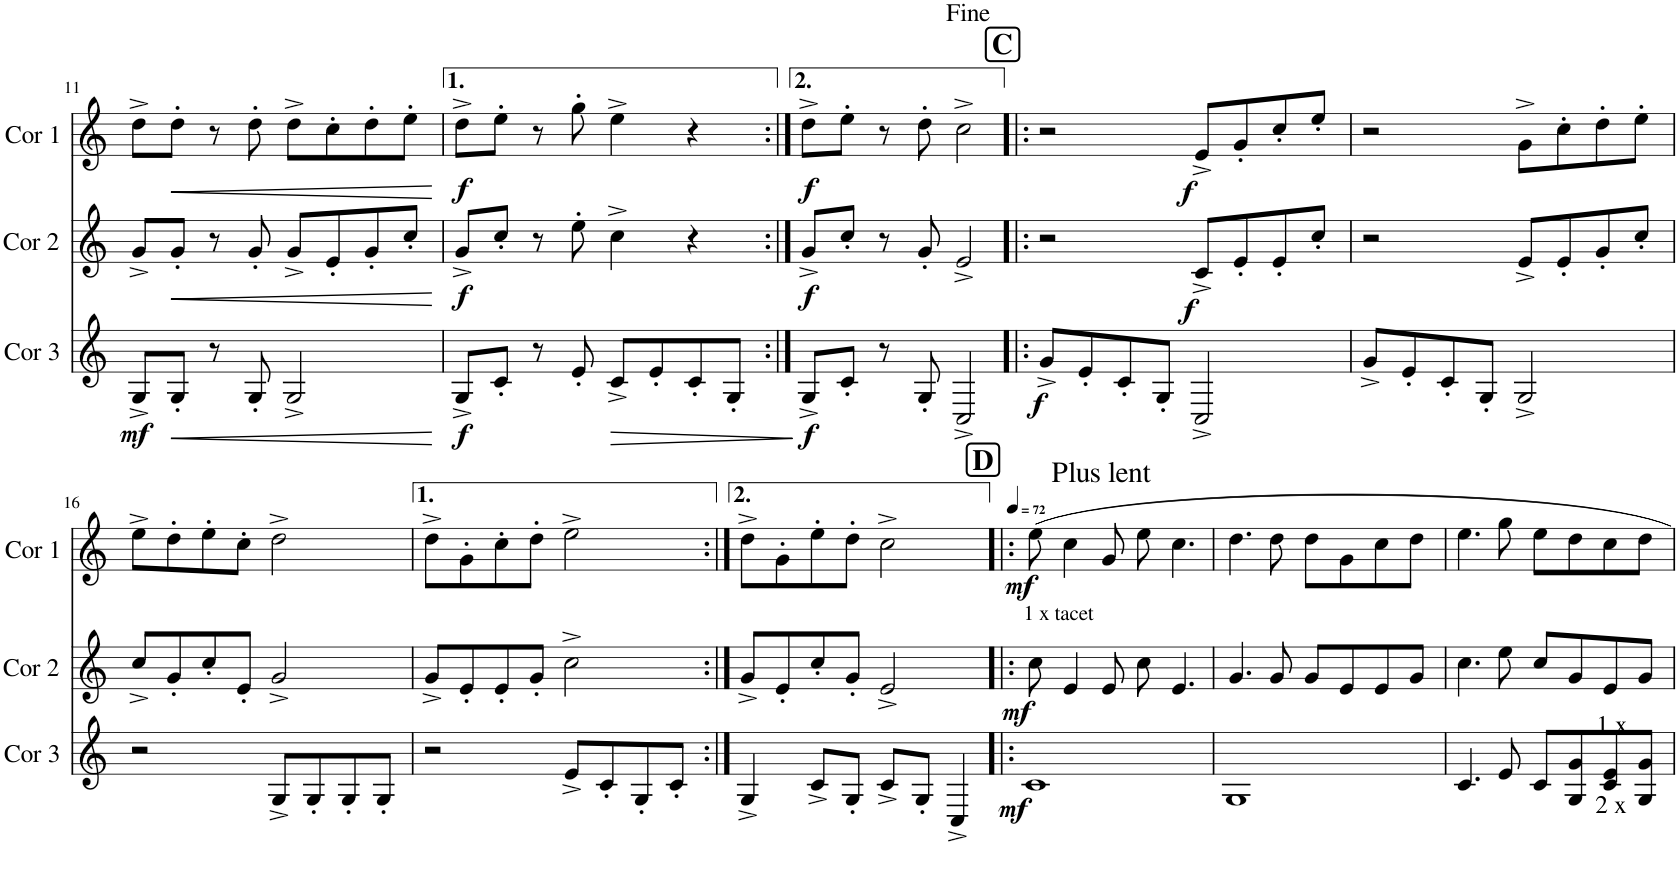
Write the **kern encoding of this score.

**kern	**dynam	**kern	**dynam	**kern	**dynam
*part3	*part3	*part2	*part2	*part1	*part1
*staff3	*staff3	*staff2	*staff2	*staff1	*staff1
*I"Cor 3	*	*I"Cor 2	*	*I"Cor 1	*
*I'Cor 3	*	*I'Cor 2	*	*I'Cor 1	*
!!LO:PB:g=z
*clefG2	*	*clefG2	*	*clefG2	*
*Trd4c7	*	*Trd4c7	*	*Trd4c7	*
*k[]	*	*k[]	*	*k[]	*
*M4/4	*	*M4/4	*	*M4/4	*
=11	=11	=11	=11	=11	=11
!	!LO:DY:b	!	!	!	!
8G^/L	mf	8g^/L	.	8dd^\L	.
!	!LO:HP:b	!	!LO:HP:b	!	!LO:HP:b
8G'/J	<	8g'/J	<	8dd'\J	<
8r	.	8r	.	8r	.
8G'/	.	8g'/	.	8dd'\	.
2G^/	.	8g^/L	.	8dd^\L	.
.	.	8e'/	.	8cc'\	.
.	.	8g'/	.	8dd'\	.
.	.	8cc'/J	.	8ee'\J	.
.	[	.	[	.	[
=12	=12	=12	=12	=12	=12
!	!LO:DY:b	!	!LO:DY:b	!	!LO:DY:b
8G^/L	f	8g^/L	f	8dd^\L	f
8c'/J	.	8cc'/J	.	8ee'\J	.
8r	.	8r	.	8r	.
8e'/	.	8ee'\	.	8gg'\	.
!	!LO:HP:b	!	!	!	!
8c^/L	>	4cc^\	.	4ee^\	.
8e'/	.	.	.	.	.
8c'/	.	4r	.	4r	.
8G'/J	.	.	.	.	.
.	]	.	.	.	.
=13:|!	=13:|!	=13:|!	=13:|!	=13:|!	=13:|!
!	!LO:DY:b	!	!LO:DY:b	!	!LO:DY:b
8G^/L	f	8g^/L	f	8dd^\L	f
8c'/J	.	8cc'/J	.	8ee'\J	.
8r	.	8r	.	8r	.
8G'/	.	8g'/	.	8dd'\	.
2C^/	.	2e^/	.	2cc^\	.
!!LO:REH:place=s1:a:B:cj:fs=14:t=C
=14!|:	=14!|:	=14!|:	=14!|:	=14!|:	=14!|:
!	!LO:DY:b	!	!	!	!
8g^/L	f	2r	.	2r	.
8e'/	.	.	.	.	.
8c'/	.	.	.	.	.
8G'/J	.	.	.	.	.
!	!	!	!LO:DY:b	!	!LO:DY:b
2C^/	.	8c^/L	f	8e^/L	f
.	.	8e'/	.	8g'/	.
.	.	8e'/	.	8cc'/	.
.	.	8cc'/J	.	8ee'/J	.
=15	=15	=15	=15	=15	=15
8g^/L	.	2r	.	2r	.
8e'/	.	.	.	.	.
8c'/	.	.	.	.	.
8G'/J	.	.	.	.	.
2G^/	.	8e^/L	.	8g^\L	.
.	.	8e'/	.	8cc'\	.
.	.	8g'/	.	8dd'\	.
.	.	8cc'/J	.	8ee'\J	.
!!LO:LB:g=z
=16	=16	=16	=16	=16	=16
2r	.	8cc^/L	.	8ee^\L	.
.	.	8g'/	.	8dd'\	.
.	.	8cc'/	.	8ee'\	.
.	.	8e'/J	.	8cc'\J	.
8G^/L	.	2g^/	.	2dd^\	.
8G'/	.	.	.	.	.
8G'/	.	.	.	.	.
8G'/J	.	.	.	.	.
=17	=17	=17	=17	=17	=17
2r	.	8g^/L	.	8dd^\L	.
.	.	8e'/	.	8g'\	.
.	.	8e'/	.	8cc'\	.
.	.	8g'/J	.	8dd'\J	.
8e^/L	.	2cc^\	.	2ee^\	.
8c'/	.	.	.	.	.
8G'/	.	.	.	.	.
8c'/J	.	.	.	.	.
=18:|!	=18:|!	=18:|!	=18:|!	=18:|!	=18:|!
4G^/	.	8g^/L	.	8dd^\L	.
.	.	8e'/	.	8g'\	.
8c^/L	.	8cc'/	.	8ee'\	.
8G'/J	.	8g'/J	.	8dd'\J	.
8c^/L	.	2e^/	.	2cc^\	.
8G'/J	.	.	.	.	.
4C^/	.	.	.	.	.
=19!|:	=19!|:	=19!|:	=19!|:	=19!|:	=19!|:
!!LO:REH:place=s1:a:B:cj:fs=14:t=D
*	*	*	*	*MM72	*
!	!	!LO:TX:a:t=1 x tacet	!	!	!
!	!LO:DY:b	!	!LO:DY:b	!	!LO:DY:b
1c	mf	8cc\	mf	8ee\	mf
!	!	!	!	!LO:TX:a:t=Plus lent	!
.	.	4e/	.	4cc\	.
.	.	8e/	.	8g/	.
.	.	8cc\	.	8ee\	.
.	.	4.e/	.	4.cc\	.
=20	=20	=20	=20	=20	=20
1G	.	4.g/	.	4.dd\	.
.	.	8g/	.	8dd\	.
.	.	8g/L	.	8dd\L	.
.	.	8e/	.	8g\	.
.	.	8e/	.	8cc\	.
.	.	8g/J	.	8dd\J	.
=21	=21	=21	=21	=21	=21
4.c/	.	4.cc\	.	4.ee\	.
8e/	.	8ee\	.	8gg\	.
8c/L	.	8cc/L	.	8ee\L	.
8G/ 8g/	.	8g/	.	8dd\	.
!LO:TX:b:t=2 x	!	!	!	!	!
!LO:TX:a:t=1 x	!	!	!	!	!
8c/ 8e/	.	8e/	.	8cc\	.
8G/ 8g/J	.	8g/J	.	8dd\J	.
=	=	=	=	=	=
*-	*-	*-	*-	*-	*-
